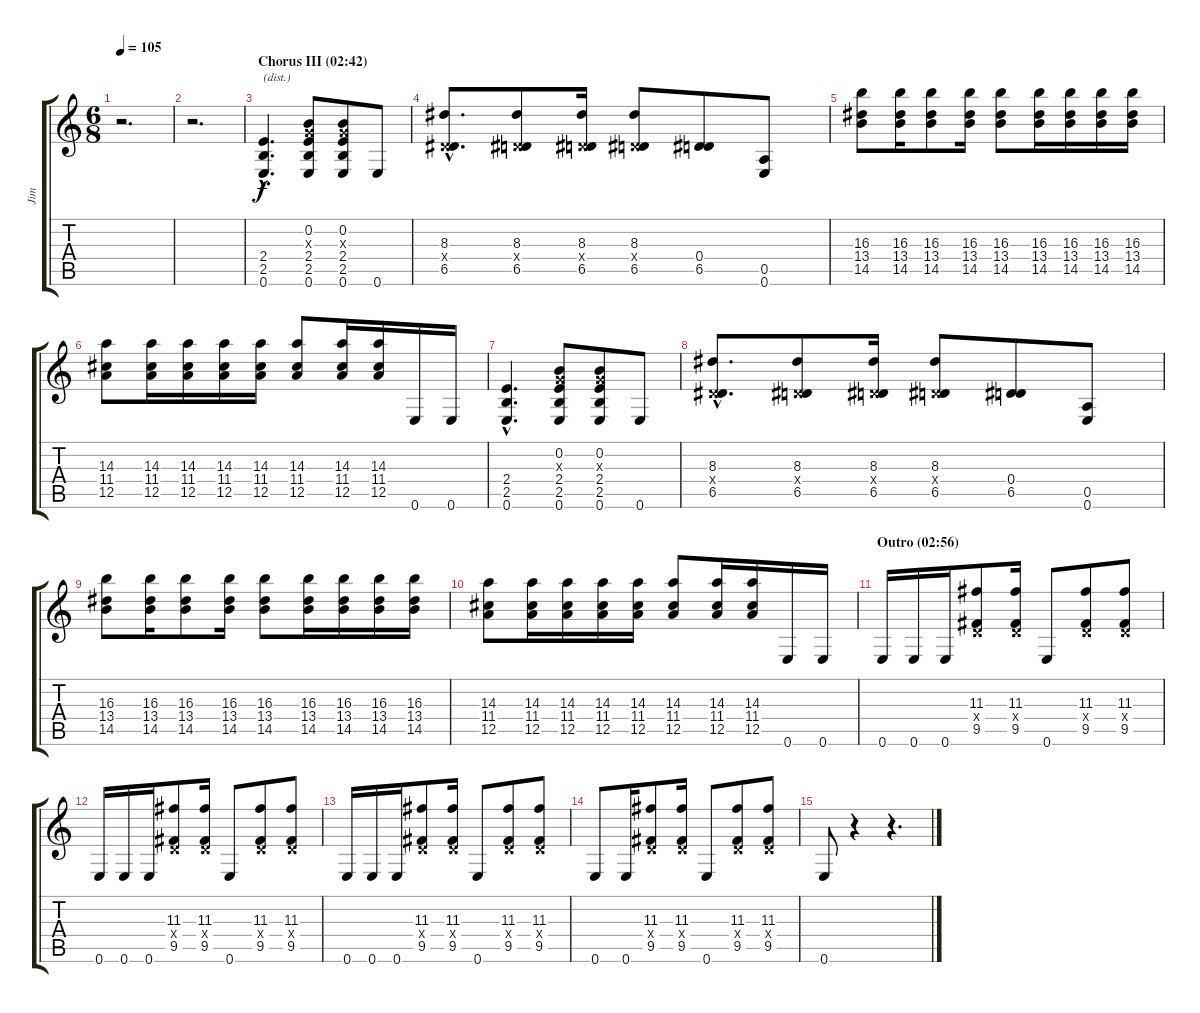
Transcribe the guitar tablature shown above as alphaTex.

\track ("Jim" "Jim") {instrument distortionguitar}
\staff {score tabs}
\tuning (E4 B3 G3 D3 A2 E2) {hide}
\ts (6 8)
\tempo 105
\clef g2
\ks c
r.2{d dy f} |
r.2{d} |
\section ("" "Chorus III (02:42)")
(2.4{hac} 2.5{hac} 0.6{hac}).4{d txt "(dist.)" instrument distortionguitar} (0.2 0.3{x} 2.4 2.5 0.6).8 (0.2 0.3{x} 2.4 2.5 0.6).8 0.6.8 |
(8.3{hac} 0.4{hac x} 6.5{hac}).8{d} (8.3 0.4{x} 6.5).8 (8.3 0.4{x} 6.5).16 (8.3 0.4{x} 6.5).8 (0.4 6.5).8 (0.5 0.6).8 |
(16.3 13.4 14.5).8 (16.3 13.4 14.5).16 (16.3 13.4 14.5).8 (16.3 13.4 14.5).16 (16.3 13.4 14.5).8 (16.3 13.4 14.5).16 (16.3 13.4 14.5).16 (16.3 13.4 14.5).16 (16.3 13.4 14.5).16 |
(14.3 11.4 12.5).8 (14.3 11.4 12.5).16 (14.3 11.4 12.5).16 (14.3 11.4 12.5).16 (14.3 11.4 12.5).16 (14.3 11.4 12.5).8 (14.3 11.4 12.5).16 (14.3 11.4 12.5).16 0.6.16 0.6.16 |
(2.4{hac} 2.5{hac} 0.6{hac}).4{d} (0.2 0.3{x} 2.4 2.5 0.6).8 (0.2 0.3{x} 2.4 2.5 0.6).8 0.6.8 |
(8.3{hac} 0.4{hac x} 6.5{hac}).8{d} (8.3 0.4{x} 6.5).8 (8.3 0.4{x} 6.5).16 (8.3 0.4{x} 6.5).8 (0.4 6.5).8 (0.5 0.6).8 |
(16.3 13.4 14.5).8 (16.3 13.4 14.5).16 (16.3 13.4 14.5).8 (16.3 13.4 14.5).16 (16.3 13.4 14.5).8 (16.3 13.4 14.5).16 (16.3 13.4 14.5).16 (16.3 13.4 14.5).16 (16.3 13.4 14.5).16 |
(14.3 11.4 12.5).8 (14.3 11.4 12.5).16 (14.3 11.4 12.5).16 (14.3 11.4 12.5).16 (14.3 11.4 12.5).16 (14.3 11.4 12.5).8 (14.3 11.4 12.5).16 (14.3 11.4 12.5).16 0.6.16 0.6.16 |
\section ("" "Outro (02:56)")
0.6.16 0.6.16 0.6.16 (11.3 0.4{x} 9.5).8 (11.3 0.4{x} 9.5).16 0.6.8 (11.3 0.4{x} 9.5).8 (11.3 0.4{x} 9.5).8 |
0.6.16 0.6.16 0.6.16 (11.3 0.4{x} 9.5).8 (11.3 0.4{x} 9.5).16 0.6.8 (11.3 0.4{x} 9.5).8 (11.3 0.4{x} 9.5).8 |
0.6.16 0.6.16 0.6.16 (11.3 0.4{x} 9.5).8 (11.3 0.4{x} 9.5).16 0.6.8 (11.3 0.4{x} 9.5).8 (11.3 0.4{x} 9.5).8 |
0.6.8 0.6.16 (11.3 0.4{x} 9.5).8 (11.3 0.4{x} 9.5).16 0.6.8 (11.3 0.4{x} 9.5).8 (11.3 0.4{x} 9.5).8 |
0.6.8 r.4 r.4{d}
